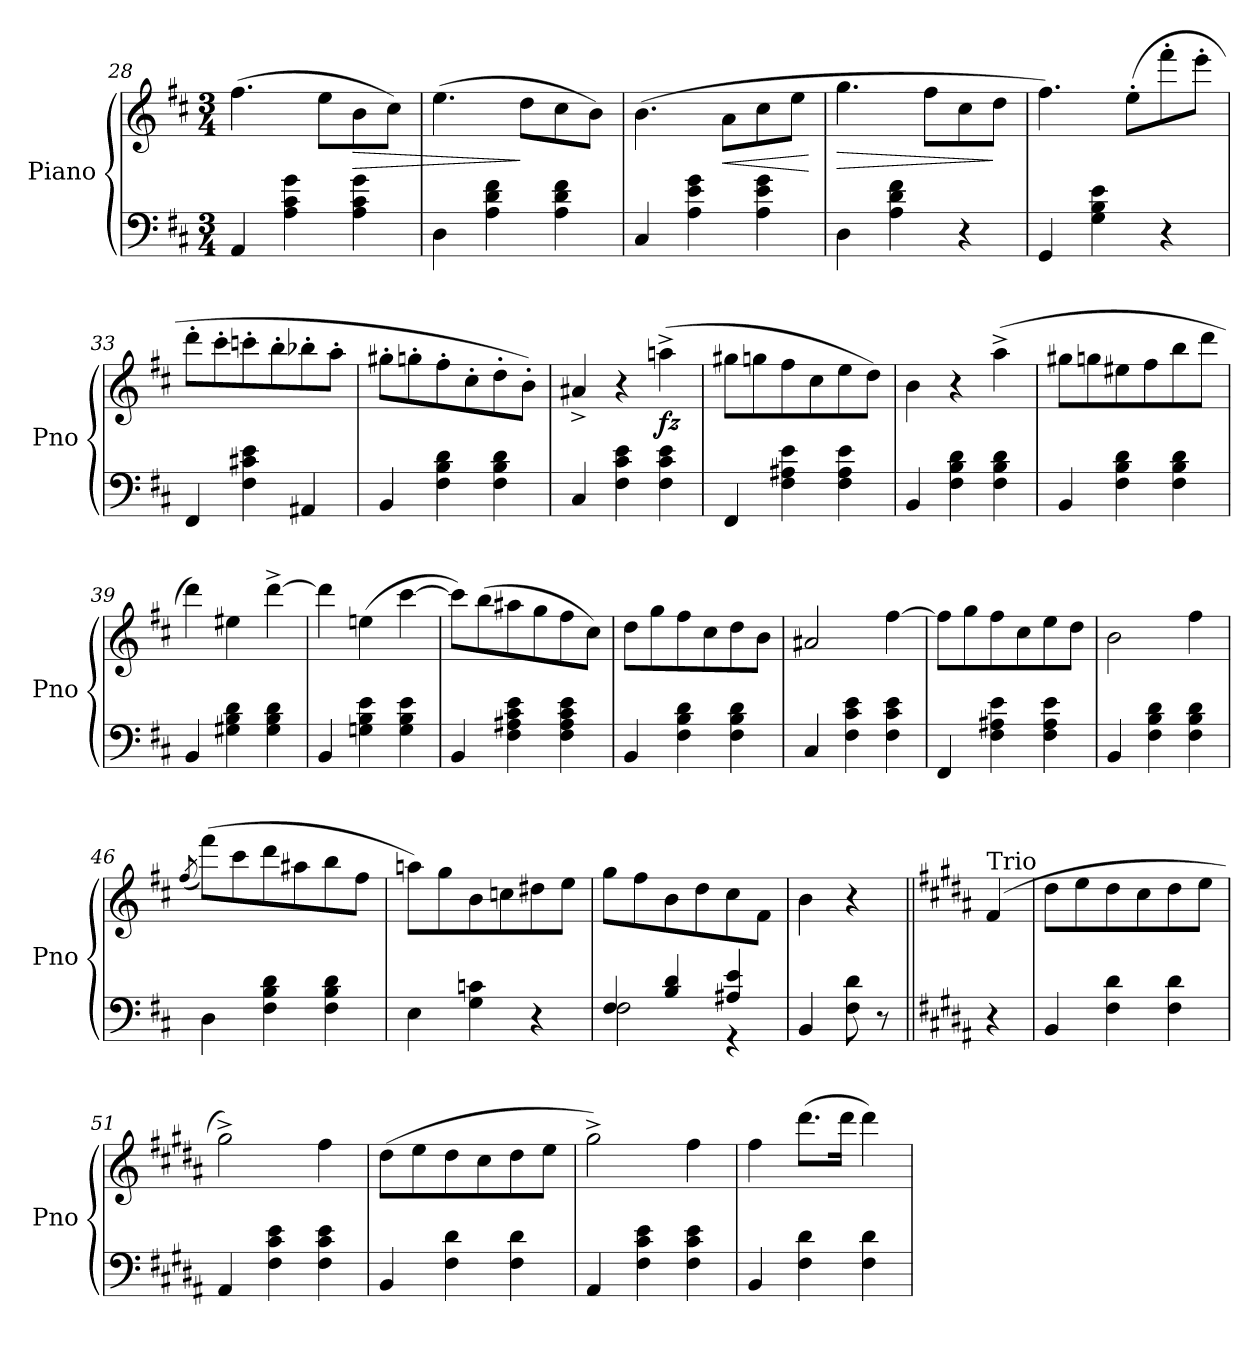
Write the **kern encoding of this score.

**kern	**kern	**dynam
*part1	*part1	*part1
*staff2	*staff1	*staff1/2
*I"Piano	*	*
*I'Pno	*	*
*clefF4	*clefG2	*
*k[f#c#]	*k[f#c#]	*
*M3/4	*M3/4	*
=28	=28	=28
4AA/	(>4.ff#\	.
4A\ 4c#\ 4g\	.	.
.	8ee\L	.
!	!	!LO:HP:b
4A\ 4c#\ 4g\	8b\	>
.	8cc#\J)	.
=29	=29	=29
4D\	(>4.ee\	.
4A\ 4d\ 4f#\	.	.
.	8dd\L	]
4A\ 4d\ 4f#\	8cc#\	.
.	8b\J)	.
!!LO:LB:g=z
=30	=30	=30
4C#/	(>4.b\	.
4A\ 4e\ 4g\	.	.
!	!	!LO:HP:b
.	8a\L	<
4A\ 4e\ 4g\	8cc#\	.
.	8ee\J	.
.	.	[
=31	=31	=31
!	!	!LO:HP:b
4D\	4.gg\	>
4A\ 4d\ 4f#\	.	.
.	8ff#\L	.
4r	8cc#\	.
.	8dd\J	]
=32	=32	=32
4GG/	4.ff#\)	.
4G\ 4B\ 4e\	.	.
.	(>8ee'\L	.
4r	8fff#'\	.
.	8eee'\J	.
=33	=33	=33
4FF#/	8ddd'\L	.
.	8ccc#'\	.
4F#\ 4c#X\ 4e\	8cccn'\	.
.	8bb'\	.
4AA#X/	8bb-X'\	.
.	8aa'\J	.
=34	=34	=34
4BB/	8gg#X'\L	.
.	8ggn'\	.
4F#\ 4B\ 4d\	8ff#'\	.
.	8cc#'\	.
4F#\ 4B\ 4d\	8dd'\	.
.	8b'\J)	.
!!LO:LB:g=z
=35	=35	=35
4C#/	4a#X^/	.
4F#\ 4c#\ 4e\	4r	.
!	!	!LO:DY:b
4F#\ 4c#\ 4e\	(>4aan^\	fz
=36	=36	=36
4FF#/	8gg#X\L	.
.	8ggn\	.
4F#\ 4A#X\ 4e\	8ff#\	.
.	8cc#\	.
4F#\ 4A#\ 4e\	8ee\	.
.	8dd\J)	.
=37	=37	=37
4BB/	4b\	.
4F#\ 4B\ 4d\	4r	.
4F#\ 4B\ 4d\	(>4aa^\	.
=38	=38	=38
4BB/	8gg#X\L	.
.	8ggn\	.
4F#\ 4B\ 4d\	8ee#X\	.
.	8ff#\	.
4F#\ 4B\ 4d\	8bb\	.
.	8ddd\J	.
=39	=39	=39
4BB/	4ddd\)	.
4G#X\ 4B\ 4d\	4ee#X\	.
4G#\ 4B\ 4d\	[4ddd^\	.
!!LO:LB:g=z
=40	=40	=40
4BB/	4ddd\]	.
4Gn\ 4B\ 4e\	(>4een\	.
4G\ 4B\ 4e\	[4ccc#\	.
=41	=41	=41
4BB/	8ccc#\L])	.
.	(>8bb\	.
4F#\ 4A#X\ 4c#\ 4e\	8aa#X\	.
.	8gg\	.
4F#\ 4A#\ 4c#\ 4e\	8ff#\	.
.	8cc#\J)	.
=42	=42	=42
4BB/	8dd\L	.
.	8gg\	.
4F#\ 4B\ 4d\	8ff#\	.
.	8cc#\	.
4F#\ 4B\ 4d\	8dd\	.
.	8b\J	.
=43	=43	=43
4C#/	2a#X/	.
4F#\ 4c#\ 4e\	.	.
4F#\ 4c#\ 4e\	[4ff#\	.
=44	=44	=44
4FF#/	8ff#\L]	.
.	8gg\	.
4F#\ 4A#X\ 4e\	8ff#\	.
.	8cc#\	.
4F#\ 4A#\ 4e\	8ee\	.
.	8dd\J	.
!!LO:LB:g=z
=45	=45	=45
4BB/	2b\	.
4F#\ 4B\ 4d\	.	.
4F#\ 4B\ 4d\	4ff#\	.
=46	=46	=46
.	(<8qff#/	.
4D\	(>8fff#\L)	.
.	8ccc#\	.
4F#\ 4B\ 4d\	8ddd\	.
.	8aa#X\	.
4F#\ 4B\ 4d\	8bb\	.
.	8ff#\J	.
=47	=47	=47
4E\	8aan\L)	.
.	8gg\	.
4G\ 4cn\	8b\	.
.	8ccn\	.
4r	8dd#X\	.
.	8ee\J	.
=48	=48	=48
*^	*	*
4F#/	2F#\	8gg\L	.
.	.	8ff#\	.
4B/ 4d/	.	8b\	.
.	.	8dd\	.
4A#X/ 4e/	4r	8cc#\	.
.	.	8f#\J	.
*v	*v	*	*
=49	=49	=49
4BB/	4b\	.
8F#\ 8d\	4r	.
8r	.	.
!!LO:PB:g=z
=49X2||	=49X2||	=49X2||
*k[f#c#g#d#a#]	*k[f#c#g#d#a#]	*
!	!LO:TX:t=Trio	!
4r	(>4f#/	.
=50	=50	=50
4BB/	8dd#\L	.
.	8ee\	.
4F#\ 4d#\	8dd#\	.
.	8cc#\	.
4F#\ 4d#\	8dd#\	.
.	8ee\J	.
=51	=51	=51
4AA#/	2gg#^\)	.
4F#\ 4c#\ 4e\	.	.
4F#\ 4c#\ 4e\	4ff#\	.
=52	=52	=52
4BB/	(>8dd#\L	.
.	8ee\	.
4F#\ 4d#\	8dd#\	.
.	8cc#\	.
4F#\ 4d#\	8dd#\	.
.	8ee\J	.
=53	=53	=53
4AA#/	2gg#^\)	.
4F#\ 4c#\ 4e\	.	.
4F#\ 4c#\ 4e\	4ff#\	.
=54	=54	=54
4BB/	4ff#\	.
4F#\ 4d#\	(>8.ddd#\L	.
.	16ddd#\Jk	.
4F#\ 4d#\	4ddd#\)	.
=	=	=
*-	*-	*-
